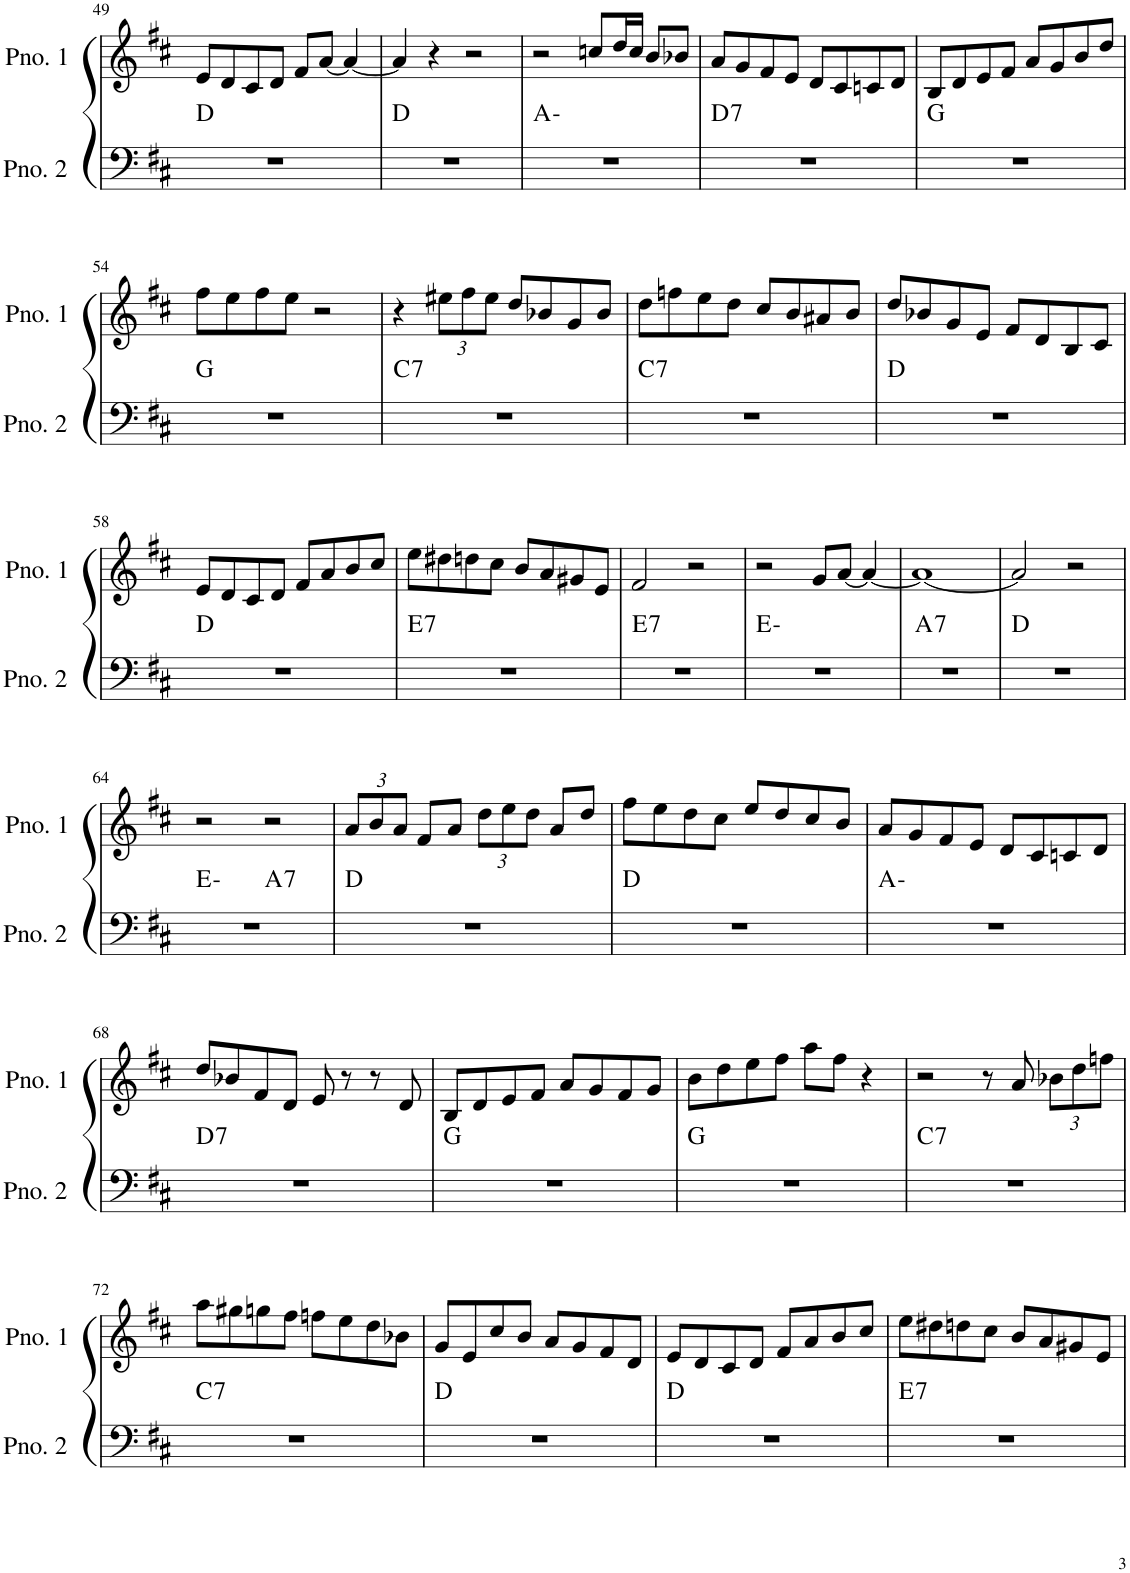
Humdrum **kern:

**kern	**harte	**kern
*part2	*part2	*part1
*staff2	*	*staff1
*I"ピアノ 2	*	*I"ピアノ 1
!!LO:PB:g=z
*clefF4	*	*clefG2
*k[f#c#]	*	*k[f#c#]
*M4/4	*	*M4/4
=49	=49	=49
1r	D:maj	8e/L
.	.	8d/
.	.	8c#/
.	.	8d/J
.	.	8f#/L
.	.	[8a/J
.	.	4a/_
=50	=50	=50
1r	D:maj	4a/]
.	.	4r
.	.	2r
=51	=51	=51
1r	A:min	2r
.	.	8ccn/L
.	.	16dd/L
.	.	16cc/JJ
.	.	8b/L
.	.	8b-X/J
=52	=52	=52
!	!LO:H:kt=7	!
1r	D:7	8a/L
.	.	8g/
.	.	8f#/
.	.	8e/J
.	.	8d/L
.	.	8c#/
.	.	8cn/
.	.	8d/J
=53	=53	=53
1r	G:maj	8B/L
.	.	8d/
.	.	8e/
.	.	8f#/J
.	.	8a/L
.	.	8g/
.	.	8b/
.	.	8dd/J
!!LO:LB:g=z
=54	=54	=54
1r	G:maj	8ff#\L
.	.	8ee\
.	.	8ff#\
.	.	8ee\J
.	.	2r
=55	=55	=55
!	!LO:H:kt=7	!
1r	C:7	4r
*	*	*Xbrackettup
.	.	12ee#X\L
.	.	12ff#\
.	.	12ee#\J
.	.	8dd/L
.	.	8b-X/
.	.	8g/
.	.	8b-/J
=56	=56	=56
!	!LO:H:kt=7	!
1r	C:7	8dd\L
.	.	8ffn\
.	.	8ee\
.	.	8dd\J
.	.	8cc#/L
.	.	8b/
.	.	8a#X/
.	.	8b/J
=57	=57	=57
1r	D:maj	8dd/L
.	.	8b-X/
.	.	8g/
.	.	8e/J
.	.	8f#/L
.	.	8d/
.	.	8B/
.	.	8c#/J
!!LO:LB:g=z
=58	=58	=58
1r	D:maj	8e/L
.	.	8d/
.	.	8c#/
.	.	8d/J
.	.	8f#/L
.	.	8a/
.	.	8b/
.	.	8cc#/J
=59	=59	=59
!	!LO:H:kt=7	!
1r	E:7	8ee\L
.	.	8dd#X\
.	.	8ddn\
.	.	8cc#\J
.	.	8b/L
.	.	8a/
.	.	8g#X/
.	.	8e/J
=60	=60	=60
!	!LO:H:kt=7	!
1r	E:7	2f#/
.	.	2r
=61	=61	=61
1r	E:min	2r
.	.	8g/L
.	.	[8a/J
.	.	4a/_
=62	=62	=62
!	!LO:H:kt=7	!
1r	A:7	1a_
=63	=63	=63
1r	D:maj	2a/]
.	.	2r
!!LO:LB:g=z
=64	=64	=64
*^	*	*
1r	2ryy	E:min	2r
!	!	!LO:H:kt=7	!
.	2ryy	A:7	2r
*v	*v	*	*
=65	=65	=65
1r	D:maj	12a/L
.	.	12b/
.	.	12a/J
.	.	8f#/L
.	.	8a/J
.	.	12dd\L
.	.	12ee\
.	.	12dd\J
.	.	8a/L
.	.	8dd/J
=66	=66	=66
1r	D:maj	8ff#\L
.	.	8ee\
.	.	8dd\
.	.	8cc#\J
.	.	8ee/L
.	.	8dd/
.	.	8cc#/
.	.	8b/J
=67	=67	=67
1r	A:min	8a/L
.	.	8g/
.	.	8f#/
.	.	8e/J
.	.	8d/L
.	.	8c#/
.	.	8cn/
.	.	8d/J
!!LO:LB:g=z
=68	=68	=68
!	!LO:H:kt=7	!
1r	D:7	8dd/L
.	.	8b-X/
.	.	8f#/
.	.	8d/J
.	.	8e/
.	.	8r
.	.	8r
.	.	8d/
=69	=69	=69
1r	G:maj	8B/L
.	.	8d/
.	.	8e/
.	.	8f#/J
.	.	8a/L
.	.	8g/
.	.	8f#/
.	.	8g/J
=70	=70	=70
1r	G:maj	8b\L
.	.	8dd\
.	.	8ee\
.	.	8ff#\J
.	.	8aa\L
.	.	8ff#\J
.	.	4r
=71	=71	=71
!	!LO:H:kt=7	!
1r	C:7	2r
.	.	8r
.	.	8a/
.	.	12b-X\L
.	.	12dd\
.	.	12ffn\J
!!LO:LB:g=z
=72	=72	=72
!	!LO:H:kt=7	!
1r	C:7	8aa\L
.	.	8gg#X\
.	.	8ggn\
.	.	8ff#\J
.	.	8ffn\L
.	.	8ee\
.	.	8dd\
.	.	8b-X\J
=73	=73	=73
1r	D:maj	8g/L
.	.	8e/
.	.	8cc#/
.	.	8b/J
.	.	8a/L
.	.	8g/
.	.	8f#/
.	.	8d/J
=74	=74	=74
1r	D:maj	8e/L
.	.	8d/
.	.	8c#/
.	.	8d/J
.	.	8f#/L
.	.	8a/
.	.	8b/
.	.	8cc#/J
=75	=75	=75
!	!LO:H:kt=7	!
1r	E:7	8ee\L
.	.	8dd#X\
.	.	8ddn\
.	.	8cc#\J
.	.	8b/L
.	.	8a/
.	.	8g#X/
.	.	8e/J
=	=	=
*-	*-	*-
